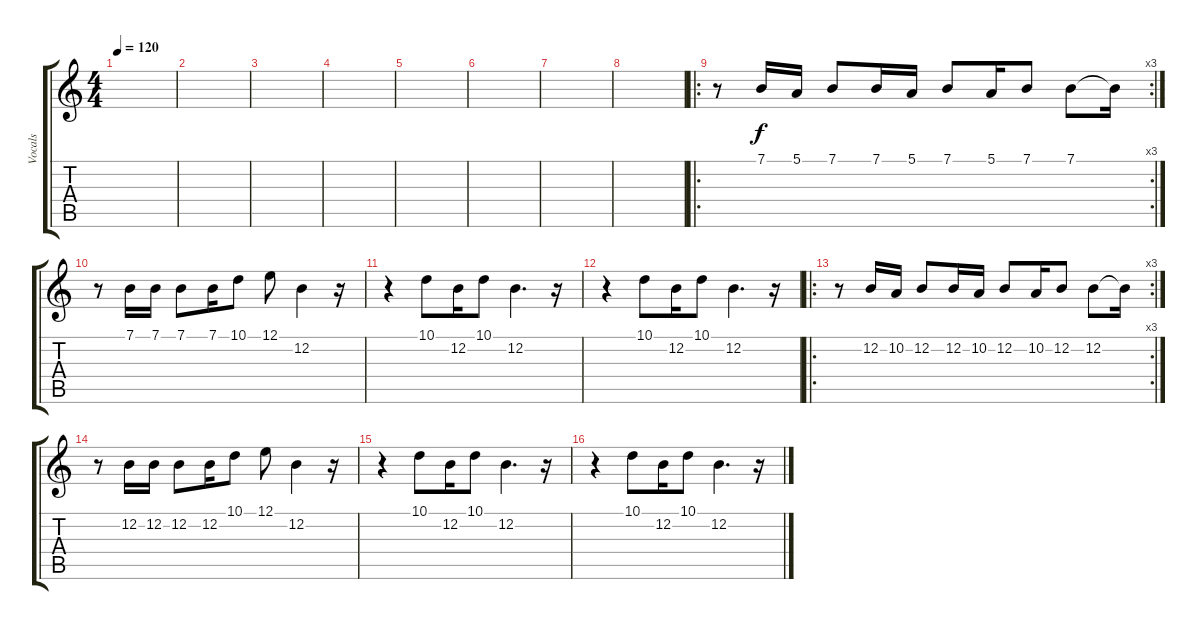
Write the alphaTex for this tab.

\track ("Vocals" "Vocals") {instrument trumpet}
\staff {score tabs}
\tuning (E4 B3 G3 D3 A2 E2) {hide}
\ts (4 4)
\tempo 120
\clef g2
\ks c
|
|
|
|
|
|
|
|
\ro
\rc 3
r.8 7.1.16 5.1.16 7.1.8 7.1.16 5.1.16 7.1.8 5.1.16 7.1.8 7.1.8 7.1{t}.16 |
r.8 7.1.16 7.1.16 7.1.8 7.1.16 10.1.8 12.1.8 12.2.4 r.16 |
r.4 10.1.8 12.2.16 10.1.8 12.2.4{d} r.16 |
r.4 10.1.8 12.2.16 10.1.8 12.2.4{d} r.16 |
\ro
\rc 3
r.8 12.2.16 10.2.16 12.2.8 12.2.16 10.2.16 12.2.8 10.2.16 12.2.8 12.2.8 12.2{t}.16 |
r.8 12.2.16 12.2.16 12.2.8 12.2.16 10.1.8 12.1.8 12.2.4 r.16 |
r.4 10.1.8 12.2.16 10.1.8 12.2.4{d} r.16 |
r.4 10.1.8 12.2.16 10.1.8 12.2.4{d} r.16
